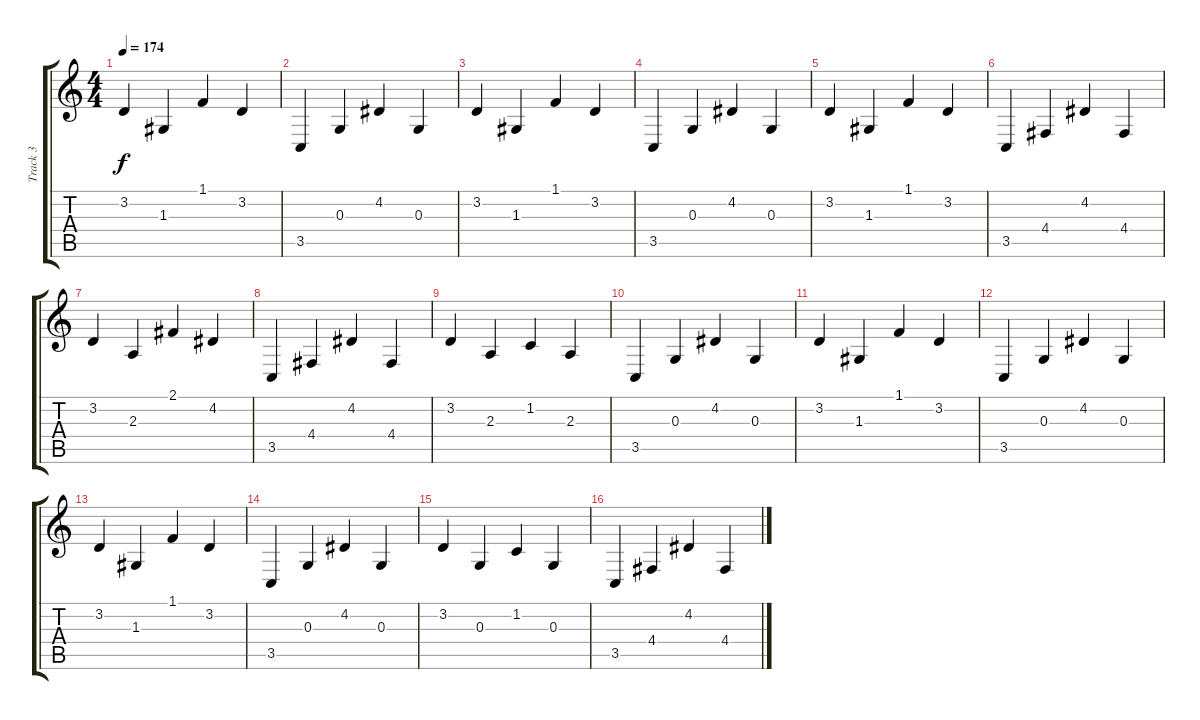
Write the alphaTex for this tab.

\track ("Track 3" "Track 3") {instrument orchestralharp}
\staff {score tabs}
\tuning (E4 B3 G3 D3 A2 E2) {hide}
\ts (4 4)
\tempo 174
\clef g2
\ks c
3.2.4{dy f} 1.3.4 1.1.4 3.2.4 |
3.5.4 0.3.4 4.2.4 0.3.4 |
3.2.4 1.3.4 1.1.4 3.2.4 |
3.5.4 0.3.4 4.2.4 0.3.4 |
3.2.4 1.3.4 1.1.4 3.2.4 |
3.5.4 4.4.4 4.2.4 4.4.4 |
3.2.4 2.3.4 2.1.4 4.2.4 |
3.5.4 4.4.4 4.2.4 4.4.4 |
3.2.4 2.3.4 1.2.4 2.3.4 |
3.5.4 0.3.4 4.2.4 0.3.4 |
3.2.4 1.3.4 1.1.4 3.2.4 |
3.5.4 0.3.4 4.2.4 0.3.4 |
3.2.4 1.3.4 1.1.4 3.2.4 |
3.5.4 0.3.4 4.2.4 0.3.4 |
3.2.4 0.3.4 1.2.4 0.3.4 |
3.5.4 4.4.4 4.2.4 4.4.4
